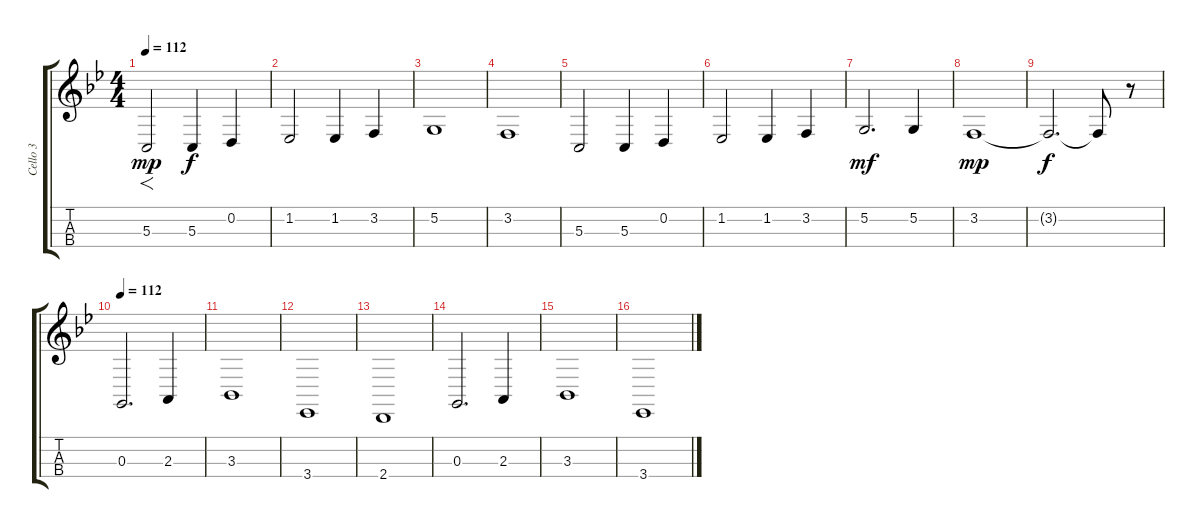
\track ("Cello 3" "Cello 3") {instrument cello}
\staff {score tabs}
\tuning (A3 D3 G2 C2) {hide}
\ts (4 4)
\tempo 112
\tempo 87
\tempo 112
\clef g2
\ks bb
5.3.2{f dy mp instrument cello} 5.3.4{dy f} 0.2.4 |
1.2.2 1.2.4 3.2.4 |
5.2.1 |
3.2.1 |
5.3.2 5.3.4 0.2.4 |
1.2.2 1.2.4 3.2.4 |
5.2.2{d dy mf} 5.2.4 |
3.2.1{dy mp} |
3.2{t}.2{d dy f} 3.2{t}.8 r.8 |
\tempo 112
0.3.2{d} 2.3.4 |
3.3.1 |
3.4.1 |
2.4.1 |
0.3.2{d} 2.3.4 |
3.3.1 |
3.4.1
